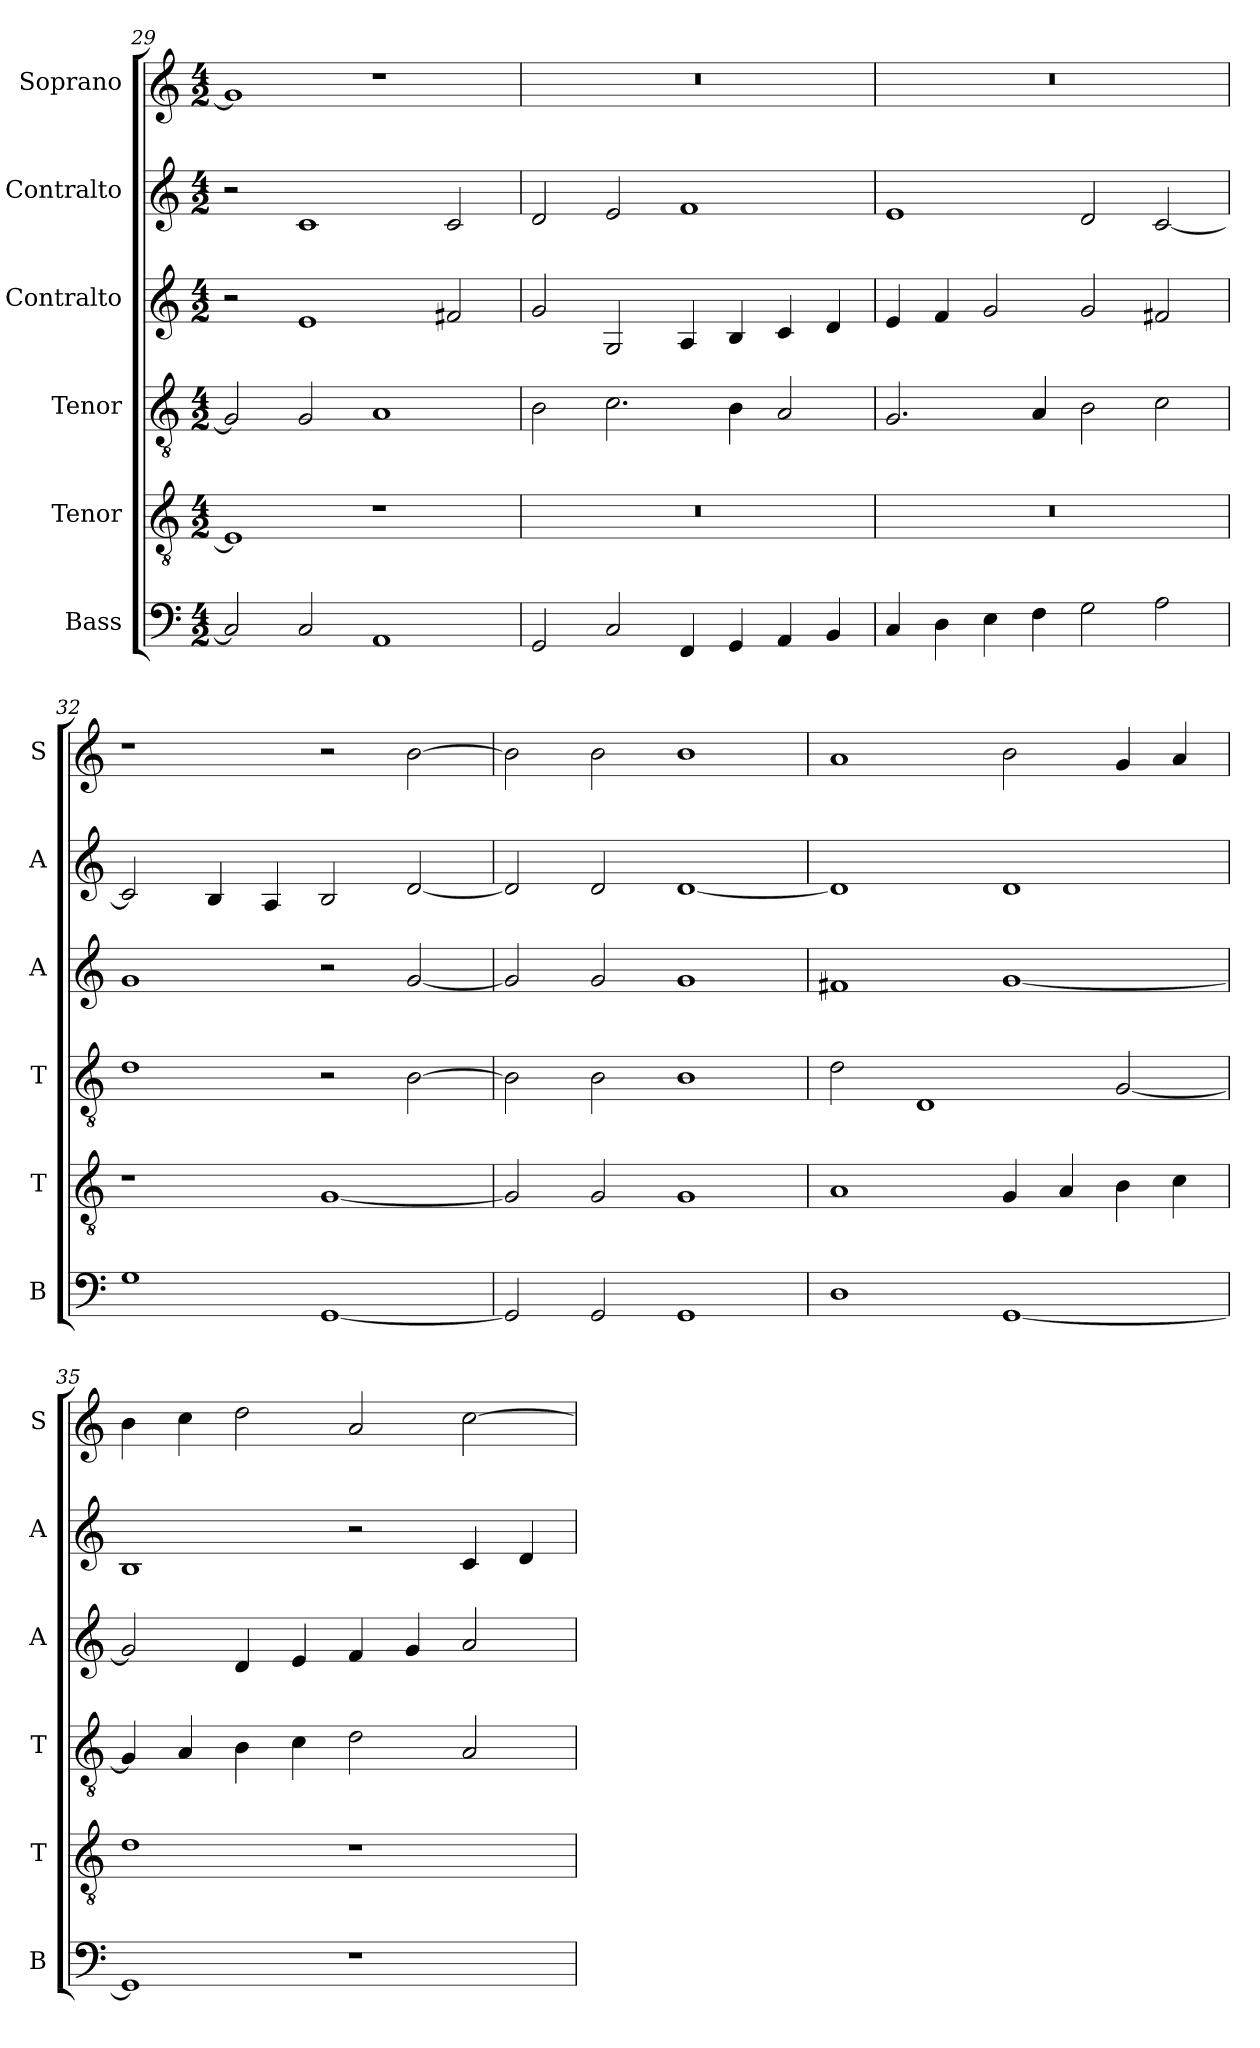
**kern	**kern	**kern	**kern	**kern	**kern
*part6	*part5	*part4	*part3	*part2	*part1
*staff6	*staff5	*staff4	*staff3	*staff2	*staff1
*I"Bass	*I"Tenor	*I"Tenor	*I"Contralto	*I"Contralto	*I"Soprano
*I'B	*I'T	*I'T	*I'A	*I'A	*I'S
*clefF4	*clefGv2	*clefGv2	*clefG2	*clefG2	*clefG2
*k[]	*k[]	*k[]	*k[]	*k[]	*k[]
*A:aeo	*A:aeo	*A:aeo	*A:aeo	*A:aeo	*A:aeo
*M4/2	*M4/2	*M4/2	*M4/2	*M4/2	*M4/2
=29	=29	=29	=29	=29	=29
2C]	1E]	2G]	2r	2r	1g]
2C	.	2G	1e	1c	.
1AA	1r	1A	.	.	1r
.	.	.	2f#X	2c	.
=30	=30	=30	=30	=30	=30
2GG	0r	2B	2g	2d	0r
2C	.	2.c	2G	2e	.
4FF	.	.	4A	1f	.
4GG	.	4B	4B	.	.
4AA	.	2A	4c	.	.
4BB	.	.	4d	.	.
=31	=31	=31	=31	=31	=31
4C	0r	2.G	4e	1e	0r
4D	.	.	4f	.	.
4E	.	.	2g	.	.
4F	.	4A	.	.	.
2G	.	2B	2g	2d	.
2A	.	2c	2f#X	[2c	.
=32	=32	=32	=32	=32	=32
1G	1r	1d	1g	2c]	1r
.	.	.	.	4B	.
.	.	.	.	4A	.
[1GG	[1G	2r	2r	2B	2r
.	.	[2B	[2g	[2d	[2b
=33	=33	=33	=33	=33	=33
2GG]	2G]	2B]	2g]	2d]	2b]
2GG	2G	2B	2g	2d	2b
1GG	1G	1B	1g	[1d	1b
=34	=34	=34	=34	=34	=34
1D	1A	2d	1f#X	1d]	1a
.	.	1D	.	.	.
[1GG	4G	.	[1g	1d	2b
.	4A	.	.	.	.
.	4B	[2G	.	.	4g
.	4c	.	.	.	4a
=35	=35	=35	=35	=35	=35
1GG]	1d	4G]	2g]	1B	4b
.	.	4A	.	.	4cc
.	.	4B	4d	.	2dd
.	.	4c	4e	.	.
1r	1r	2d	4f	2r	2a
.	.	.	4g	.	.
.	.	2A	2a	4c	[2cc
.	.	.	.	4d	.
=	=	=	=	=	=
*-	*-	*-	*-	*-	*-
